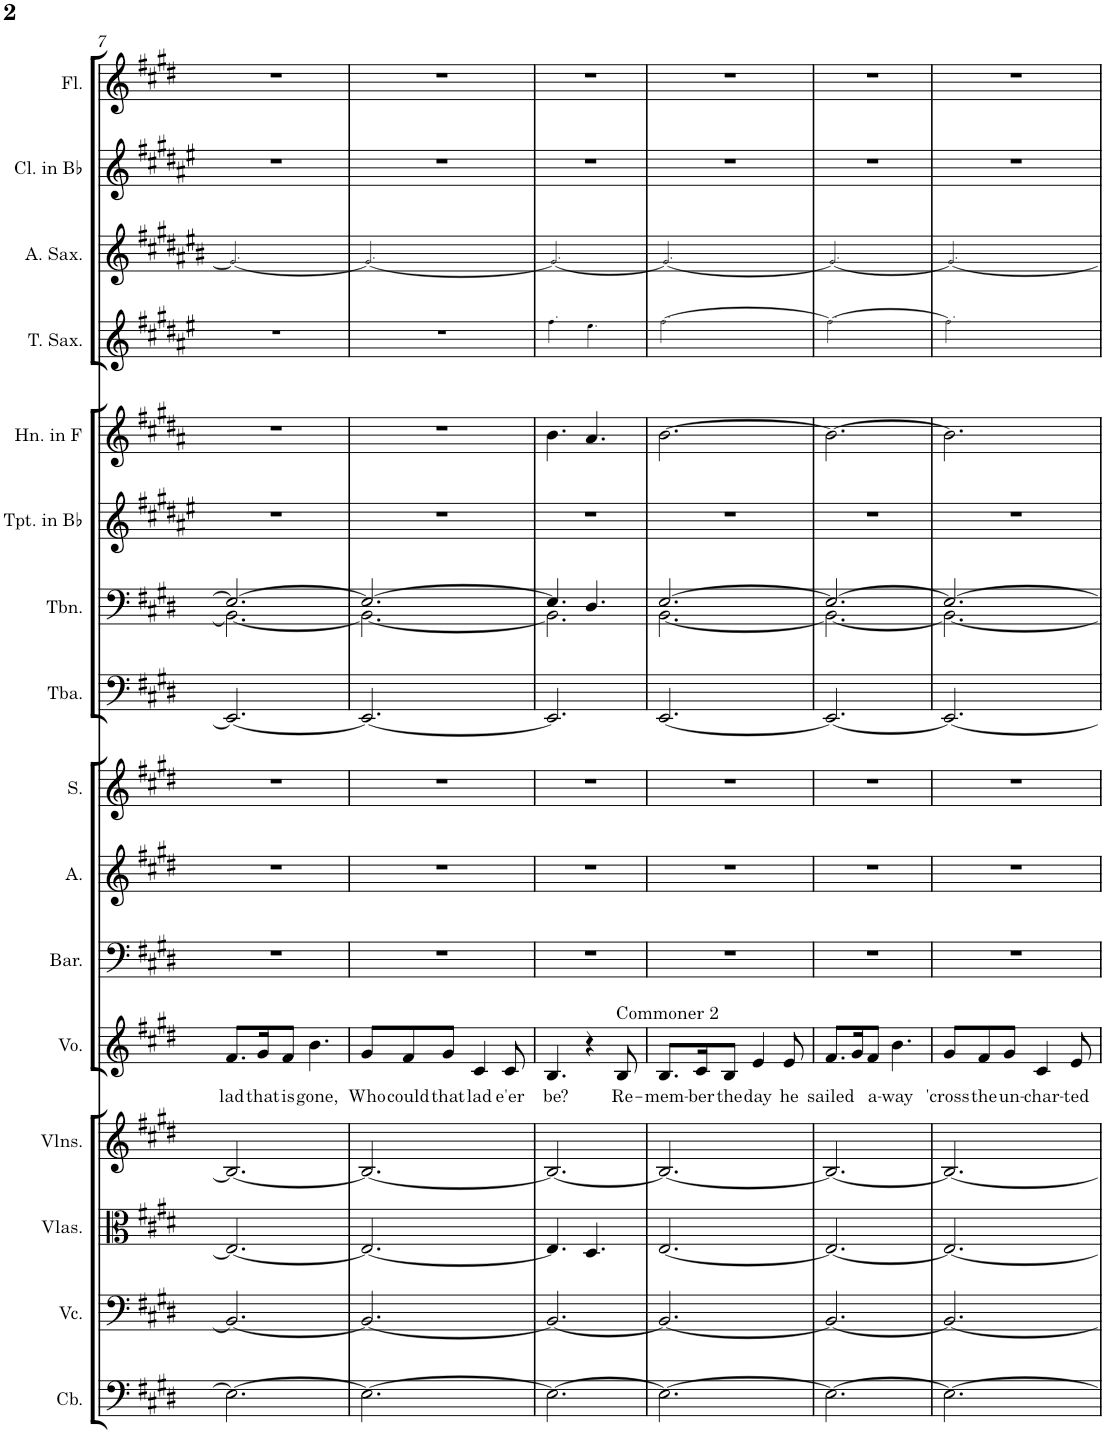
**kern	**kern	**kern	**kern	**kern	**text	**kern	**kern	**kern	**kern	**kern	**kern	**kern	**kern	**kern	**kern	**kern
*part16	*part15	*part14	*part13	*part12	*part12	*part11	*part10	*part9	*part8	*part7	*part6	*part5	*part4	*part3	*part2	*part1
*staff16	*staff15	*staff14	*staff13	*staff12	*staff12	*staff11	*staff10	*staff9	*staff8	*staff7	*staff6	*staff5	*staff4	*staff3	*staff2	*staff1
*I"Contrabass	*I"Violoncello	*I"Violas	*I"Violins	*I"Voice	*	*I"Baritone	*I"Alto	*I"Soprano	*I"Tuba	*I"Trombone	*I"Trumpet in Bb	*I"Horn in F	*I"Tenor Saxophone	*I"Alto Saxophone	*I"Clarinet in Bb	*I"Flute
*I'Cb.	*I'Vc.	*I'Vlas.	*I'Vlns.	*I'Vo.	*	*I'Bar.	*I'A.	*I'S.	*I'Tba.	*I'Tbn.	*I'Tpt. in Bb	*I'Hn. in F	*I'T. Sax.	*I'A. Sax.	*I'Cl. in Bb	*I'Fl.
!!LO:PB:g=z
*clefF4	*clefF4	*clefC3	*clefG2	*clefG2	*	*clefF4	*clefG2	*clefG2	*clefF4	*clefF4	*clefG2	*clefG2	*clefG2	*clefG2	*clefG2	*clefG2
*Trd7c12	*	*	*	*	*	*	*	*	*	*	*Trd1c2	*Trd4c7	*Trd8c14	*Trd5c9	*Trd1c2	*
*k[f#c#g#d#]	*k[f#c#g#d#]	*k[f#c#g#d#]	*k[f#c#g#d#]	*k[f#c#g#d#]	*	*k[f#c#g#d#]	*k[f#c#g#d#]	*k[f#c#g#d#]	*k[f#c#g#d#]	*k[f#c#g#d#]	*k[f#c#g#d#a#e#]	*k[f#c#g#d#a#]	*k[f#c#g#d#a#e#]	*k[f#c#g#d#a#e#b#]	*k[f#c#g#d#a#e#]	*k[f#c#g#d#]
*M6/8	*M6/8	*M6/8	*M6/8	*M6/8	*	*M6/8	*M6/8	*M6/8	*M6/8	*M6/8	*M6/8	*M6/8	*M6/8	*M6/8	*M6/8	*M6/8
=7	=7	=7	=7	=7	=7	=7	=7	=7	=7	=7	=7	=7	=7	=7	=7	=7
!	!	!	!	!	!LO:LY:b	!	!	!	!	!	!	!	!	!	!	!
*	*	*	*	*	*	*	*	*	*	*^	*	*	*	*	*	*
2.E\_	2.BB/_	2.E/_	2.B/_	8.f#/L	lad	2.r	2.r	2.r	2.EE/_	2.E/_	2.BB\_	2.r	2.r	2.r	2.g#!/_	2.r	2.r
!	!	!	!	!	!LO:LY:b	!	!	!	!	!	!	!	!	!	!	!	!
.	.	.	.	16g#/K	that	.	.	.	.	.	.	.	.	.	.	.	.
!	!	!	!	!	!LO:LY:b	!	!	!	!	!	!	!	!	!	!	!	!
.	.	.	.	8f#/J	is	.	.	.	.	.	.	.	.	.	.	.	.
!	!	!	!	!	!LO:LY:b	!	!	!	!	!	!	!	!	!	!	!	!
.	.	.	.	4.b\	gone,	.	.	.	.	.	.	.	.	.	.	.	.
=8	=8	=8	=8	=8	=8	=8	=8	=8	=8	=8	=8	=8	=8	=8	=8	=8	=8
!	!	!	!	!	!LO:LY:b	!	!	!	!	!	!	!	!	!	!	!	!
2.E\_	2.BB/_	2.E/_	2.B/_	8g#/L	Who	2.r	2.r	2.r	2.EE/_	2.E/_	2.BB\_	2.r	2.r	2.r	2.g#!/_	2.r	2.r
!	!	!	!	!	!LO:LY:b	!	!	!	!	!	!	!	!	!	!	!	!
.	.	.	.	8f#/	could	.	.	.	.	.	.	.	.	.	.	.	.
!	!	!	!	!	!LO:LY:b	!	!	!	!	!	!	!	!	!	!	!	!
.	.	.	.	8g#/J	that	.	.	.	.	.	.	.	.	.	.	.	.
!	!	!	!	!	!LO:LY:b	!	!	!	!	!	!	!	!	!	!	!	!
.	.	.	.	4c#/	lad	.	.	.	.	.	.	.	.	.	.	.	.
!	!	!	!	!	!LO:LY:b	!	!	!	!	!	!	!	!	!	!	!	!
.	.	.	.	8c#/	e'er	.	.	.	.	.	.	.	.	.	.	.	.
=9	=9	=9	=9	=9	=9	=9	=9	=9	=9	=9	=9	=9	=9	=9	=9	=9	=9
!	!	!	!	!	!LO:LY:b	!	!	!	!	!	!	!	!	!	!	!	!
2.E\_	2.BB/_	4.E/]	2.B/_	4.B/	be?	2.r	2.r	2.r	2.EE/]	4.E/]	2.BB\]	2.r	4.b\	4.ff#!\	2.g#!/_	2.r	2.r
.	.	4.D#/	.	4r	.	.	.	.	.	4.D#/	.	.	4.a#/	4.ee#!\	.	.	.
!	!	!	!	!LO:TX:a:t=Commoner 2	!	!	!	!	!	!	!	!	!	!	!	!	!
!	!	!	!	!	!LO:LY:b	!	!	!	!	!	!	!	!	!	!	!	!
.	.	.	.	8B/	Re-	.	.	.	.	.	.	.	.	.	.	.	.
=10	=10	=10	=10	=10	=10	=10	=10	=10	=10	=10	=10	=10	=10	=10	=10	=10	=10
!	!	!	!	!	!LO:LY:b	!	!	!	!	!	!	!	!	!	!	!	!
2.E\_	2.BB/_	[2.E/	2.B/_	8.B/L	-mem-	2.r	2.r	2.r	[2.EE/	[2.E/	[2.BB\	2.r	[2.b\	[2.ff#!\	2.g#!/_	2.r	2.r
!	!	!	!	!	!LO:LY:b	!	!	!	!	!	!	!	!	!	!	!	!
.	.	.	.	16c#/K	-ber	.	.	.	.	.	.	.	.	.	.	.	.
!	!	!	!	!	!LO:LY:b	!	!	!	!	!	!	!	!	!	!	!	!
.	.	.	.	8B/J	the	.	.	.	.	.	.	.	.	.	.	.	.
!	!	!	!	!	!LO:LY:b	!	!	!	!	!	!	!	!	!	!	!	!
.	.	.	.	4e/	day	.	.	.	.	.	.	.	.	.	.	.	.
!	!	!	!	!	!LO:LY:b	!	!	!	!	!	!	!	!	!	!	!	!
.	.	.	.	8e/	he	.	.	.	.	.	.	.	.	.	.	.	.
=11	=11	=11	=11	=11	=11	=11	=11	=11	=11	=11	=11	=11	=11	=11	=11	=11	=11
!	!	!	!	!	!LO:LY:b	!	!	!	!	!	!	!	!	!	!	!	!
2.E\_	2.BB/_	2.E/_	2.B/_	8.f#/L	sailed	2.r	2.r	2.r	2.EE/_	2.E/_	2.BB\_	2.r	2.b\_	2.ff#!\_	2.g#!/_	2.r	2.r
.	.	.	.	16g#/K	.	.	.	.	.	.	.	.	.	.	.	.	.
!	!	!	!	!	!LO:LY:b	!	!	!	!	!	!	!	!	!	!	!	!
.	.	.	.	8f#/J	a-	.	.	.	.	.	.	.	.	.	.	.	.
!	!	!	!	!	!LO:LY:b	!	!	!	!	!	!	!	!	!	!	!	!
.	.	.	.	4.b\	-way	.	.	.	.	.	.	.	.	.	.	.	.
=12	=12	=12	=12	=12	=12	=12	=12	=12	=12	=12	=12	=12	=12	=12	=12	=12	=12
!	!	!	!	!	!LO:LY:b	!	!	!	!	!	!	!	!	!	!	!	!
2.E\_	2.BB/_	2.E/_	2.B/_	8g#/L	'cross	2.r	2.r	2.r	2.EE/_	2.E/_	2.BB\_	2.r	2.b\]	2.ff#!\]	2.g#!/_	2.r	2.r
!	!	!	!	!	!LO:LY:b	!	!	!	!	!	!	!	!	!	!	!	!
.	.	.	.	8f#/	the	.	.	.	.	.	.	.	.	.	.	.	.
!	!	!	!	!	!LO:LY:b	!	!	!	!	!	!	!	!	!	!	!	!
.	.	.	.	8g#/J	un-	.	.	.	.	.	.	.	.	.	.	.	.
!	!	!	!	!	!LO:LY:b	!	!	!	!	!	!	!	!	!	!	!	!
.	.	.	.	4c#/	-char-	.	.	.	.	.	.	.	.	.	.	.	.
!	!	!	!	!	!LO:LY:b	!	!	!	!	!	!	!	!	!	!	!	!
.	.	.	.	8e/	-ted	.	.	.	.	.	.	.	.	.	.	.	.
*	*	*	*	*	*	*	*	*	*	*v	*v	*	*	*	*	*	*
=	=	=	=	=	=	=	=	=	=	=	=	=	=	=	=	=
*-	*-	*-	*-	*-	*-	*-	*-	*-	*-	*-	*-	*-	*-	*-	*-	*-
